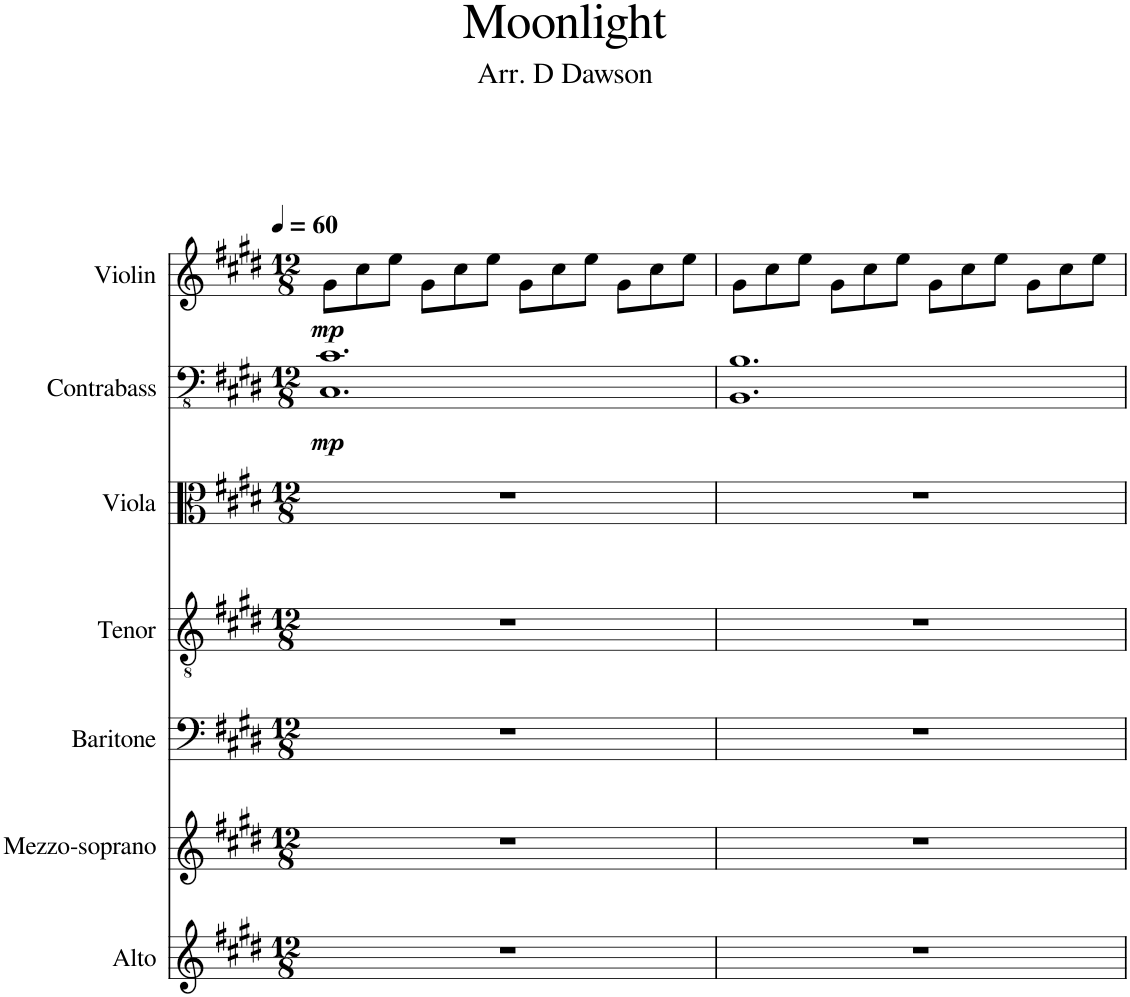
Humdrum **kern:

**kern	**kern	**kern	**kern	**kern	**kern	**dynam	**kern	**dynam
*part7	*part6	*part5	*part4	*part3	*part2	*part2	*part1	*part1
*staff7	*staff6	*staff5	*staff4	*staff3	*staff2	*staff2	*staff1	*staff1
*I"Alto	*I"Mezzo-soprano	*I"Baritone	*I"Tenor	*I"Viola	*I"Contrabass	*	*I"Violin	*
*I'A.	*I'Mzs.	*I'Bar.	*I'T.	*I'Vla.	*I'Cb.	*	*I'Vln.	*
*clefG2	*clefG2	*clefF4	*clefGv2	*clefC3	*clefFv4	*	*clefG2	*
*	*	*	*	*	*Trd7c12	*	*	*
*k[f#c#g#d#]	*k[f#c#g#d#]	*k[f#c#g#d#]	*k[f#c#g#d#]	*k[f#c#g#d#]	*k[f#c#g#d#]	*	*k[f#c#g#d#]	*
*M12/8	*M12/8	*M12/8	*M12/8	*M12/8	*M12/8	*	*M12/8	*
*MM60	*MM60	*MM60	*MM60	*MM60	*MM60	*	*MM60	*
=1	=1	=1	=1	=1	=1	=1	=1	=1
!	!	!	!	!	!	!LO:DY:b	!	!LO:DY:b
1.r	1.r	1.r	1.r	1.r	1.CC# 1.C#	mp	8g#\L	mp
.	.	.	.	.	.	.	8cc#\	.
.	.	.	.	.	.	.	8ee\J	.
.	.	.	.	.	.	.	8g#\L	.
.	.	.	.	.	.	.	8cc#\	.
.	.	.	.	.	.	.	8ee\J	.
.	.	.	.	.	.	.	8g#\L	.
.	.	.	.	.	.	.	8cc#\	.
.	.	.	.	.	.	.	8ee\J	.
.	.	.	.	.	.	.	8g#\L	.
.	.	.	.	.	.	.	8cc#\	.
.	.	.	.	.	.	.	8ee\J	.
=2	=2	=2	=2	=2	=2	=2	=2	=2
1.r	1.r	1.r	1.r	1.r	1.BBB 1.BB	.	8g#\L	.
.	.	.	.	.	.	.	8cc#\	.
.	.	.	.	.	.	.	8ee\J	.
.	.	.	.	.	.	.	8g#\L	.
.	.	.	.	.	.	.	8cc#\	.
.	.	.	.	.	.	.	8ee\J	.
.	.	.	.	.	.	.	8g#\L	.
.	.	.	.	.	.	.	8cc#\	.
.	.	.	.	.	.	.	8ee\J	.
.	.	.	.	.	.	.	8g#\L	.
.	.	.	.	.	.	.	8cc#\	.
.	.	.	.	.	.	.	8ee\J	.
=	=	=	=	=	=	=	=	=
*-	*-	*-	*-	*-	*-	*-	*-	*-
